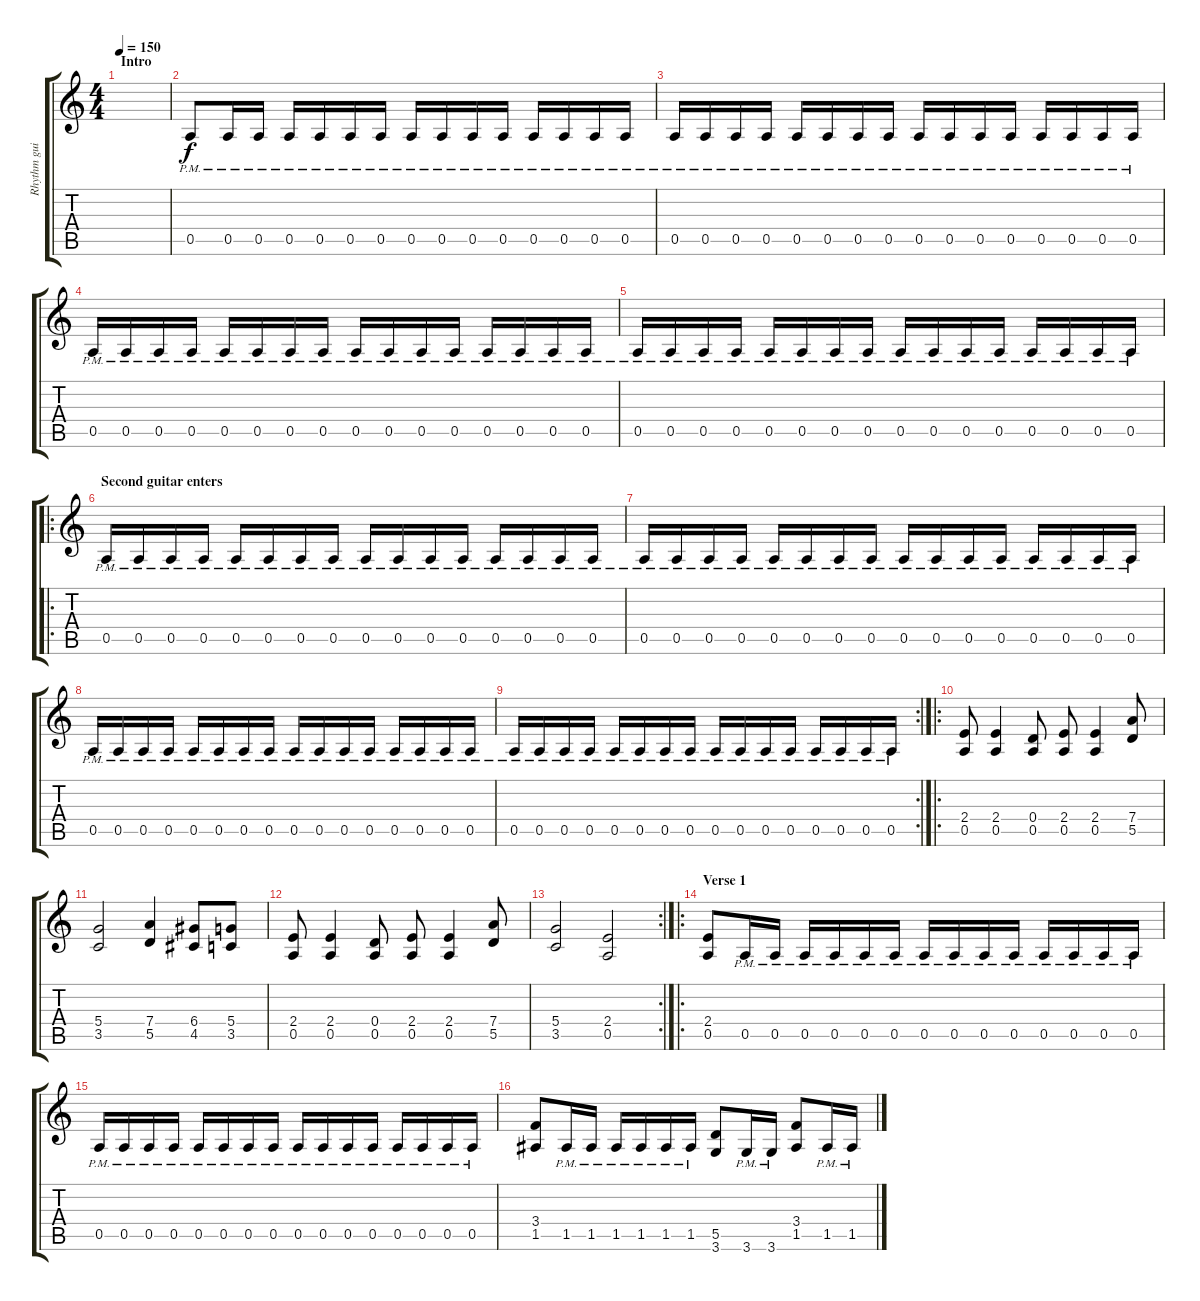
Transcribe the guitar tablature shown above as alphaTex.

\track ("Rhythm guitar" "Rhythm gui") {instrument distortionguitar}
\staff {score tabs}
\tuning (E4 B3 G3 D3 A2 E2) {hide}
\ts (4 4)
\section ("" "Intro")
\tempo 150
\clef g2
\ks c
|
0.5{pm}.8 0.5{pm}.16 0.5{pm}.16 0.5{pm}.16 0.5{pm}.16 0.5{pm}.16 0.5{pm}.16 0.5{pm}.16 0.5{pm}.16 0.5{pm}.16 0.5{pm}.16 0.5{pm}.16 0.5{pm}.16 0.5{pm}.16 0.5{pm}.16 |
0.5{pm}.16 0.5{pm}.16 0.5{pm}.16 0.5{pm}.16 0.5{pm}.16 0.5{pm}.16 0.5{pm}.16 0.5{pm}.16 0.5{pm}.16 0.5{pm}.16 0.5{pm}.16 0.5{pm}.16 0.5{pm}.16 0.5{pm}.16 0.5{pm}.16 0.5{pm}.16 |
0.5{pm}.16 0.5{pm}.16 0.5{pm}.16 0.5{pm}.16 0.5{pm}.16 0.5{pm}.16 0.5{pm}.16 0.5{pm}.16 0.5{pm}.16 0.5{pm}.16 0.5{pm}.16 0.5{pm}.16 0.5{pm}.16 0.5{pm}.16 0.5{pm}.16 0.5{pm}.16 |
0.5{pm}.16 0.5{pm}.16 0.5{pm}.16 0.5{pm}.16 0.5{pm}.16 0.5{pm}.16 0.5{pm}.16 0.5{pm}.16 0.5{pm}.16 0.5{pm}.16 0.5{pm}.16 0.5{pm}.16 0.5{pm}.16 0.5{pm}.16 0.5{pm}.16 0.5{pm}.16 |
\ro
\section ("" "Second guitar enters")
0.5{pm}.16 0.5{pm}.16 0.5{pm}.16 0.5{pm}.16 0.5{pm}.16 0.5{pm}.16 0.5{pm}.16 0.5{pm}.16 0.5{pm}.16 0.5{pm}.16 0.5{pm}.16 0.5{pm}.16 0.5{pm}.16 0.5{pm}.16 0.5{pm}.16 0.5{pm}.16 |
0.5{pm}.16 0.5{pm}.16 0.5{pm}.16 0.5{pm}.16 0.5{pm}.16 0.5{pm}.16 0.5{pm}.16 0.5{pm}.16 0.5{pm}.16 0.5{pm}.16 0.5{pm}.16 0.5{pm}.16 0.5{pm}.16 0.5{pm}.16 0.5{pm}.16 0.5{pm}.16 |
0.5{pm}.16 0.5{pm}.16 0.5{pm}.16 0.5{pm}.16 0.5{pm}.16 0.5{pm}.16 0.5{pm}.16 0.5{pm}.16 0.5{pm}.16 0.5{pm}.16 0.5{pm}.16 0.5{pm}.16 0.5{pm}.16 0.5{pm}.16 0.5{pm}.16 0.5{pm}.16 |
\rc 2
0.5{pm}.16 0.5{pm}.16 0.5{pm}.16 0.5{pm}.16 0.5{pm}.16 0.5{pm}.16 0.5{pm}.16 0.5{pm}.16 0.5{pm}.16 0.5{pm}.16 0.5{pm}.16 0.5{pm}.16 0.5{pm}.16 0.5{pm}.16 0.5{pm}.16 0.5{pm}.16 |
\ro
(2.4 0.5).8 (2.4 0.5).4 (0.4 0.5).8 (2.4 0.5).8 (2.4 0.5).4 (7.4 5.5).8 |
(5.4 3.5).2 (7.4 5.5).4 (6.4 4.5).8 (5.4 3.5).8 |
(2.4 0.5).8 (2.4 0.5).4 (0.4 0.5).8 (2.4 0.5).8 (2.4 0.5).4 (7.4 5.5).8 |
\rc 2
(5.4 3.5).2 (2.4 0.5).2 |
\ro
\section ("" "Verse 1")
(2.4 0.5).8 0.5{pm}.16 0.5{pm}.16 0.5{pm}.16 0.5{pm}.16 0.5{pm}.16 0.5{pm}.16 0.5{pm}.16 0.5{pm}.16 0.5{pm}.16 0.5{pm}.16 0.5{pm}.16 0.5{pm}.16 0.5{pm}.16 0.5{pm}.16 |
0.5{pm}.16 0.5{pm}.16 0.5{pm}.16 0.5{pm}.16 0.5{pm}.16 0.5{pm}.16 0.5{pm}.16 0.5{pm}.16 0.5{pm}.16 0.5{pm}.16 0.5{pm}.16 0.5{pm}.16 0.5{pm}.16 0.5{pm}.16 0.5{pm}.16 0.5{pm}.16 |
(3.4 1.5).8 1.5{pm}.16 1.5{pm}.16 1.5{pm}.16 1.5{pm}.16 1.5{pm}.16 1.5{pm}.16 (5.5 3.6).8 3.6{pm}.16 3.6{pm}.16 (3.4 1.5).8 1.5{pm}.16 1.5{pm}.16
